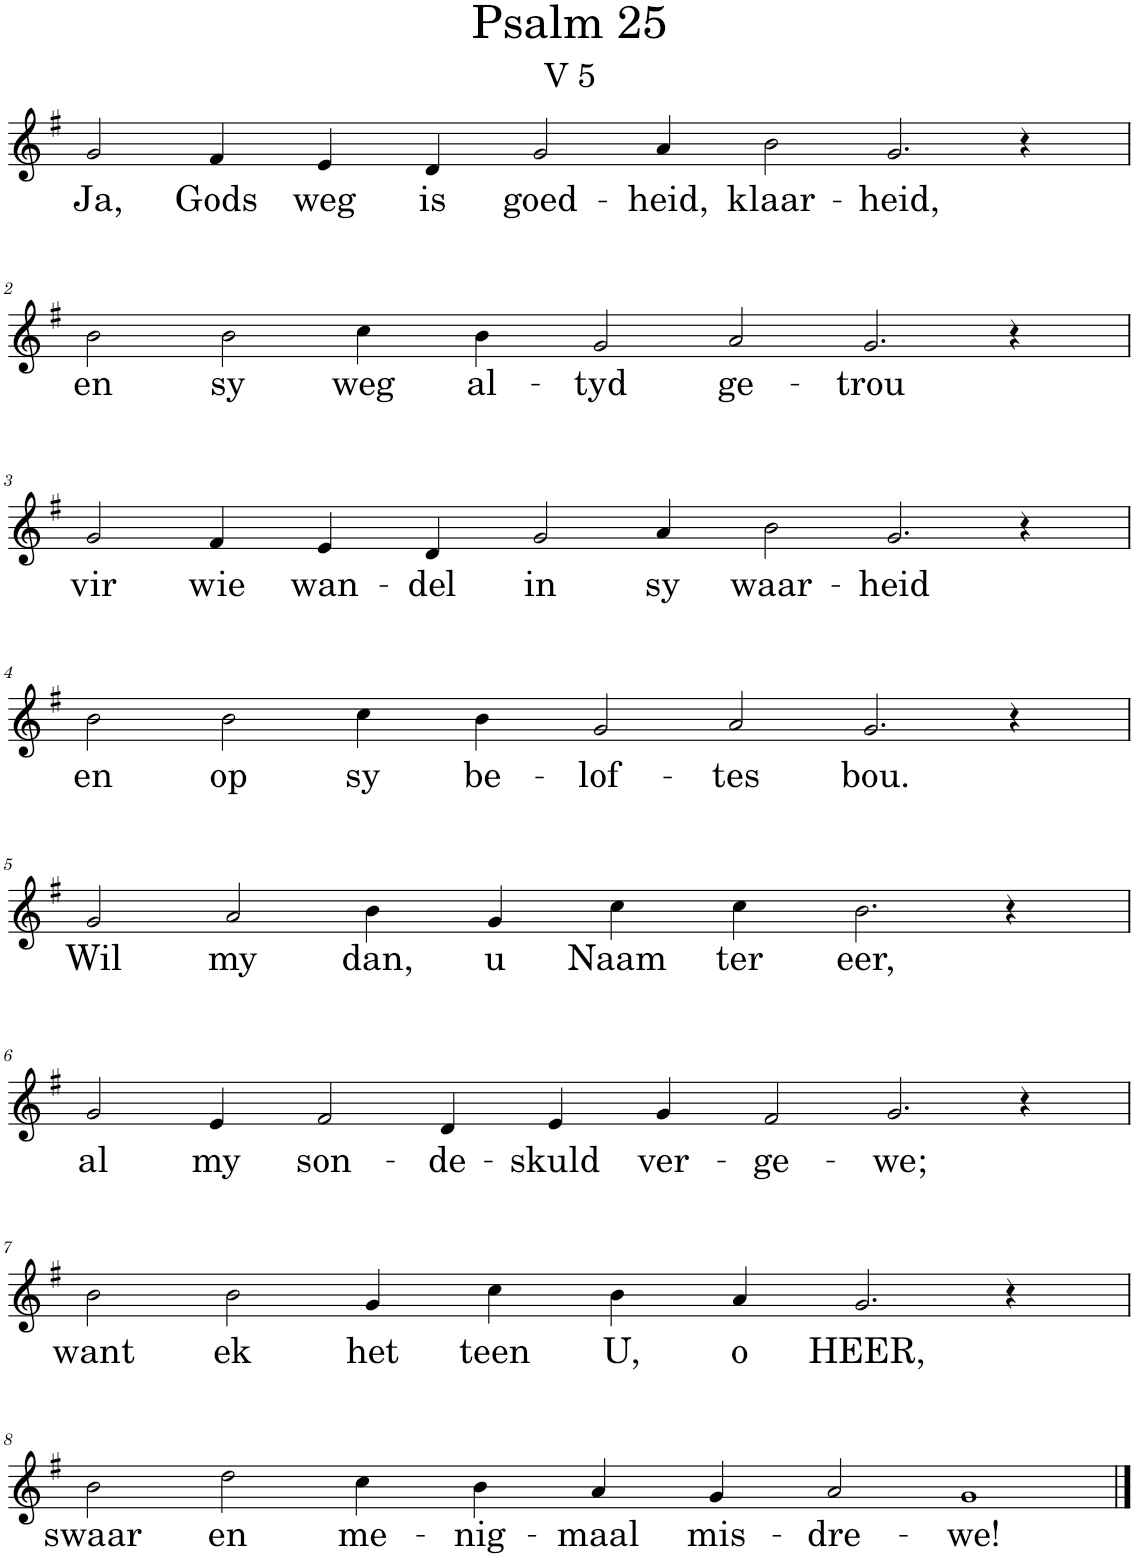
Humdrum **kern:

**kern	**text
*part1	*part1
*staff1	*staff1
*I"Pipe Organ	*
*I'P Org	*
*clefG2	*
*k[f#]	*
*M14/4	*
=1	=1
!	!LO:LY:b
2g/	Ja,
!	!LO:LY:b
4f#/	Gods
!	!LO:LY:b
4e/	weg
!	!LO:LY:b
4d/	is
!	!LO:LY:b
2g/	goed-
!	!LO:LY:b
4a/	-heid,
!	!LO:LY:b
2b\	klaar-
!	!LO:LY:b
2.g/	-heid,
4r	.
!!LO:LB:g=z
=2	=2
!	!LO:LY:b
2b\	en
!	!LO:LY:b
2b\	sy
!	!LO:LY:b
4cc\	weg
!	!LO:LY:b
4b\	al-
!	!LO:LY:b
2g/	-tyd
!	!LO:LY:b
2a/	ge-
!	!LO:LY:b
2.g/	-trou
4r	.
!!LO:LB:g=z
=3	=3
!	!LO:LY:b
2g/	vir
!	!LO:LY:b
4f#/	wie
!	!LO:LY:b
4e/	wan-
!	!LO:LY:b
4d/	-del
!	!LO:LY:b
2g/	in
!	!LO:LY:b
4a/	sy
!	!LO:LY:b
2b\	waar-
!	!LO:LY:b
2.g/	-heid
4r	.
!!LO:LB:g=z
=4	=4
!	!LO:LY:b
2b\	en
!	!LO:LY:b
2b\	op
!	!LO:LY:b
4cc\	sy
!	!LO:LY:b
4b\	be-
!	!LO:LY:b
2g/	-lof-
!	!LO:LY:b
2a/	-tes
!	!LO:LY:b
2.g/	bou.
4r	.
!!LO:LB:g=z
=5	=5
*M12/4	*
!	!LO:LY:b
2g/	Wil
!	!LO:LY:b
2a/	my
!	!LO:LY:b
4b\	dan,
!	!LO:LY:b
4g/	u
!	!LO:LY:b
4cc\	Naam
!	!LO:LY:b
4cc\	ter
!	!LO:LY:b
2.b\	eer,
4r	.
!!LO:LB:g=z
=6	=6
*M14/4	*
!	!LO:LY:b
2g/	al
!	!LO:LY:b
4e/	my
!	!LO:LY:b
2f#/	son-
!	!LO:LY:b
4d/	-de-
!	!LO:LY:b
4e/	-skuld
!	!LO:LY:b
4g/	ver-
!	!LO:LY:b
2f#/	-ge-
!	!LO:LY:b
2.g/	-we;
4r	.
!!LO:LB:g=z
=7	=7
*M12/4	*
!	!LO:LY:b
2b\	want
!	!LO:LY:b
2b\	ek
!	!LO:LY:b
4g/	het
!	!LO:LY:b
4cc\	teen
!	!LO:LY:b
4b\	U,
!	!LO:LY:b
4a/	o
!	!LO:LY:b
2.g/	HEER,
4r	.
!!LO:LB:g=z
=8	=8
*M14/4	*
!	!LO:LY:b
2b\	swaar
!	!LO:LY:b
2dd\	en
!	!LO:LY:b
4cc\	me-
!	!LO:LY:b
4b\	-nig-
!	!LO:LY:b
4a/	-maal
!	!LO:LY:b
4g/	mis-
!	!LO:LY:b
2a/	-dre-
!	!LO:LY:b
1g	-we!
==	==
*-	*-
